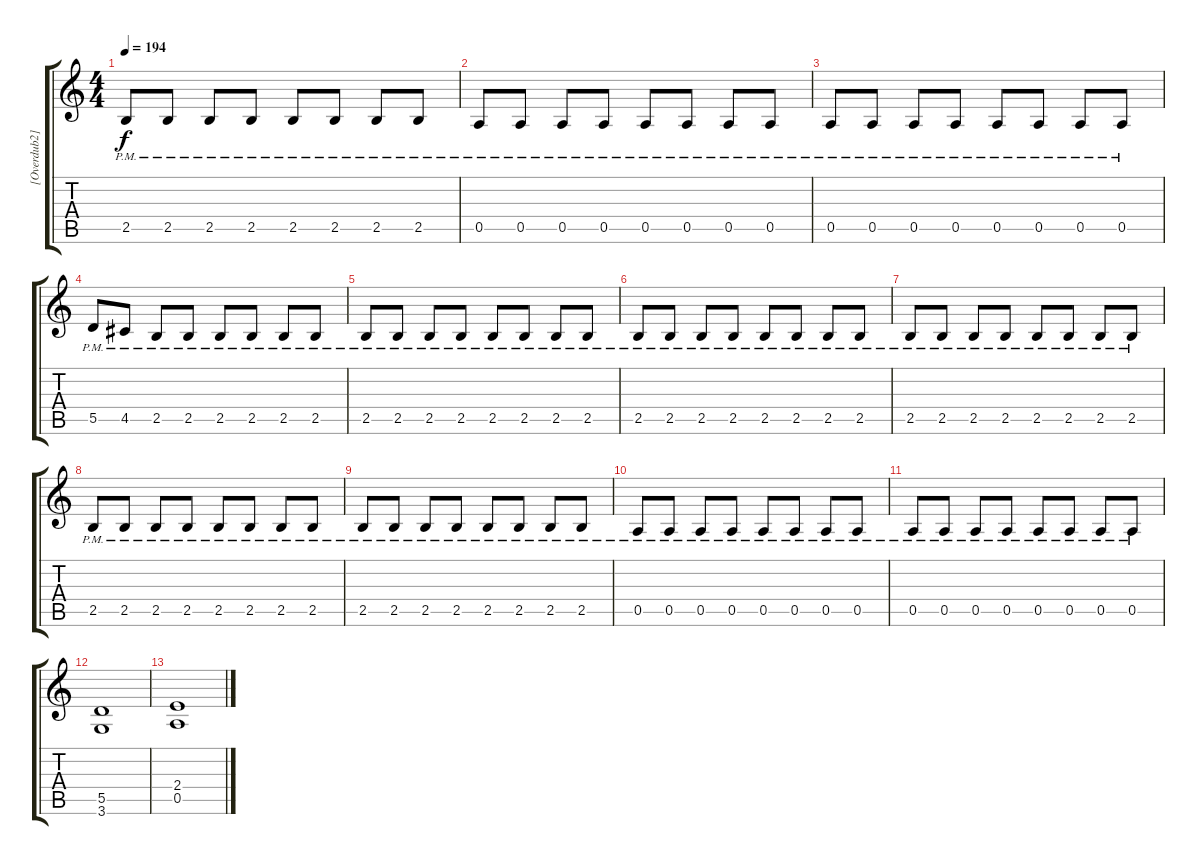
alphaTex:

\track ("[Overdub2]" "[Overdub2]") {instrument distortionguitar}
\staff {score tabs}
\tuning (E4 B3 G3 D3 A2 E2) {hide}
\ts (4 4)
\tempo 194
\clef g2
\ks c
2.5{pm}.8{dy f} 2.5{pm}.8 2.5{pm}.8 2.5{pm}.8 2.5{pm}.8 2.5{pm}.8 2.5{pm}.8 2.5{pm}.8 |
0.5{pm}.8 0.5{pm}.8 0.5{pm}.8 0.5{pm}.8 0.5{pm}.8 0.5{pm}.8 0.5{pm}.8 0.5{pm}.8 |
0.5{pm}.8 0.5{pm}.8 0.5{pm}.8 0.5{pm}.8 0.5{pm}.8 0.5{pm}.8 0.5{pm}.8 0.5{pm}.8 |
5.5{pm}.8 4.5{pm}.8 2.5{pm}.8 2.5{pm}.8 2.5{pm}.8 2.5{pm}.8 2.5{pm}.8 2.5{pm}.8 |
2.5{pm}.8 2.5{pm}.8 2.5{pm}.8 2.5{pm}.8 2.5{pm}.8 2.5{pm}.8 2.5{pm}.8 2.5{pm}.8 |
2.5{pm}.8 2.5{pm}.8 2.5{pm}.8 2.5{pm}.8 2.5{pm}.8 2.5{pm}.8 2.5{pm}.8 2.5{pm}.8 |
2.5{pm}.8 2.5{pm}.8 2.5{pm}.8 2.5{pm}.8 2.5{pm}.8 2.5{pm}.8 2.5{pm}.8 2.5{pm}.8 |
2.5{pm}.8 2.5{pm}.8 2.5{pm}.8 2.5{pm}.8 2.5{pm}.8 2.5{pm}.8 2.5{pm}.8 2.5{pm}.8 |
2.5{pm}.8 2.5{pm}.8 2.5{pm}.8 2.5{pm}.8 2.5{pm}.8 2.5{pm}.8 2.5{pm}.8 2.5{pm}.8 |
0.5{pm}.8 0.5{pm}.8 0.5{pm}.8 0.5{pm}.8 0.5{pm}.8 0.5{pm}.8 0.5{pm}.8 0.5{pm}.8 |
0.5{pm}.8 0.5{pm}.8 0.5{pm}.8 0.5{pm}.8 0.5{pm}.8 0.5{pm}.8 0.5{pm}.8 0.5{pm}.8 |
(5.5 3.6).1{balance 15} |
(2.4 0.5).1
